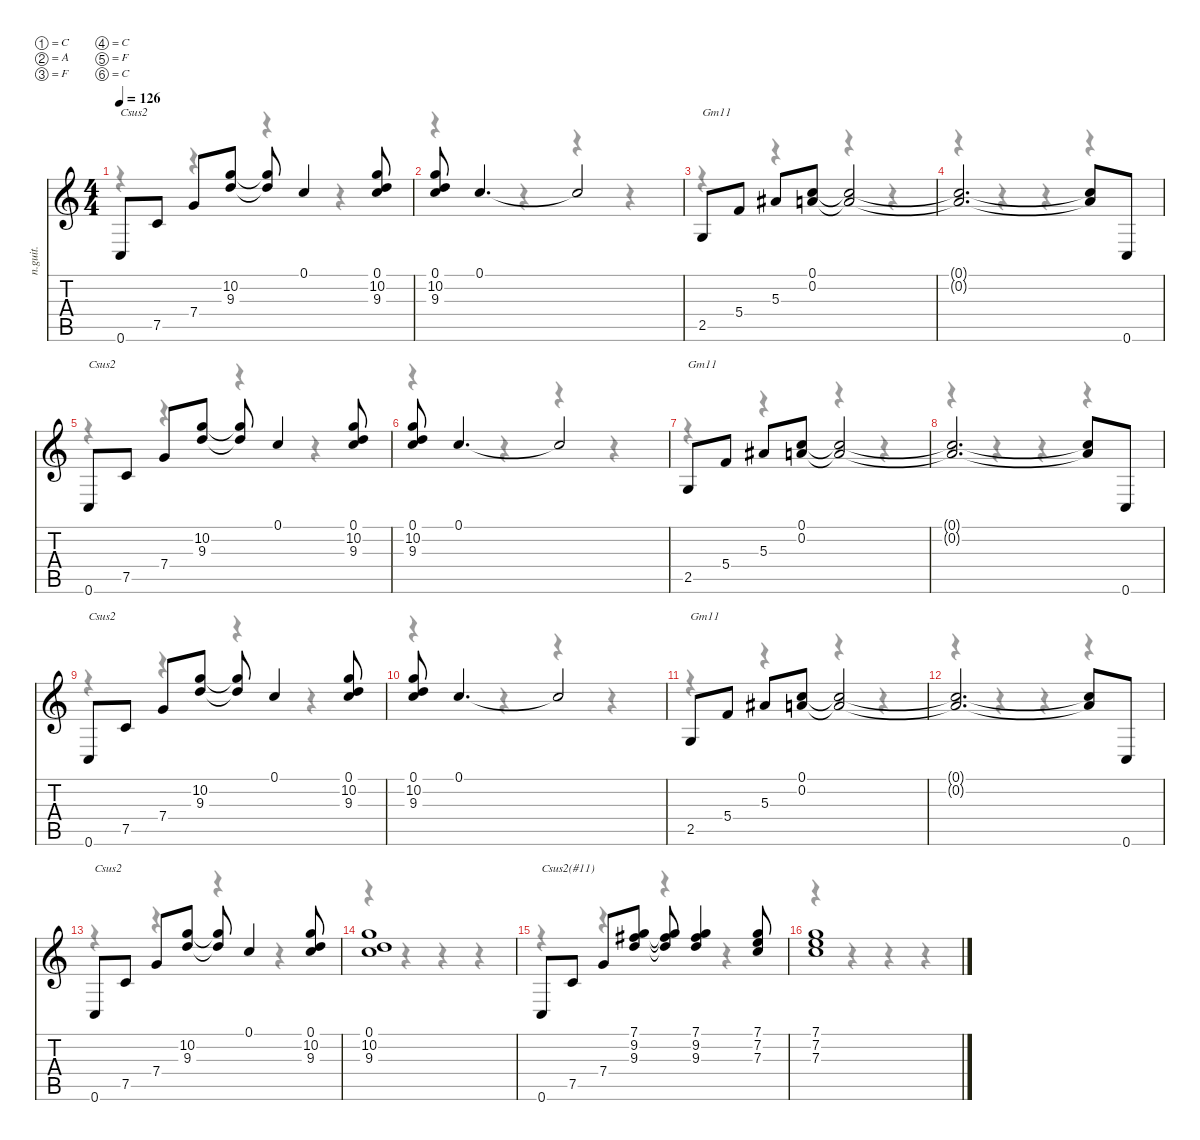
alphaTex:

\defaultSystemsLayout 4
\hideDynamics
\bracketExtendMode nobrackets
\otherSystemsTrackNameOrientation horizontal
\track ("Joe Satriani rythmique" "n.guit.") {instrument acousticguitarnylon}
\staff {score tabs}
\tuning (C4 A3 F3 C3 F2 C2)
\voice
\ts (4 4)
\tempo 126
\clef g2
\ks c
0.6.8{txt "Csus2" dy f} 7.5.8 7.4.8 (10.2 9.3).8 (10.2{t} 9.3{t}).8 0.1.4 (0.1 10.2 9.3).8 |
(0.1 10.2 9.3).8 0.1.4{d} 0.1{t}.2 |
2.5.8{txt "Gm11"} 5.4.8 5.3{acc #}.8 (0.1 0.2).8 (0.1{t} 0.2{t}).2 |
(0.1{t} 0.2{t}).2{d} (0.1{t} 0.2{t}).8 0.6.8 |
0.6.8{txt "Csus2"} 7.5.8 7.4.8 (10.2 9.3).8 (10.2{t} 9.3{t}).8 0.1.4 (0.1 10.2 9.3).8 |
(0.1 10.2 9.3).8 0.1.4{d} 0.1{t}.2 |
2.5.8{txt "Gm11"} 5.4.8 5.3{acc #}.8 (0.1 0.2).8 (0.1{t} 0.2{t}).2 |
(0.1{t} 0.2{t}).2{d} (0.1{t} 0.2{t}).8 0.6.8 |
0.6.8{txt "Csus2"} 7.5.8 7.4.8 (10.2 9.3).8 (10.2{t} 9.3{t}).8 0.1.4 (0.1 10.2 9.3).8 |
(0.1 10.2 9.3).8 0.1.4{d} 0.1{t}.2 |
2.5.8{txt "Gm11"} 5.4.8 5.3{acc #}.8 (0.1 0.2).8 (0.1{t} 0.2{t}).2 |
(0.1{t} 0.2{t}).2{d} (0.1{t} 0.2{t}).8 0.6.8 |
0.6.8{txt "Csus2"} 7.5.8 7.4.8 (10.2 9.3).8 (10.2{t} 9.3{t}).8 0.1.4 (0.1 10.2 9.3).8 |
(0.1 10.2 9.3).1 |
0.6.8{txt "Csus2(#11)"} 7.5.8 7.4.8 (7.1 9.2{acc #} 9.3).8 (7.1{t} 9.2{t acc #} 9.3{t}).8 (7.1 9.2{acc #} 9.3).4 (7.1 7.2 7.3).8 |
(7.1 7.2 7.3).1
\voice
\clef g2
\ottava regular
\simile none
\ks c
r.4{dy mf} r.4 r.4 r.4 |
r.4 r.4 r.4 r.4 |
r.4 r.4 r.4 r.4 |
r.4 r.4 r.4 r.4 |
r.4 r.4 r.4 r.4 |
r.4 r.4 r.4 r.4 |
r.4 r.4 r.4 r.4 |
r.4 r.4 r.4 r.4 |
r.4 r.4 r.4 r.4 |
r.4 r.4 r.4 r.4 |
r.4 r.4 r.4 r.4 |
r.4 r.4 r.4 r.4 |
r.4 r.4 r.4 r.4 |
r.4 r.4 r.4 r.4 |
r.4 r.4 r.4 r.4 |
r.4 r.4 r.4 r.4
